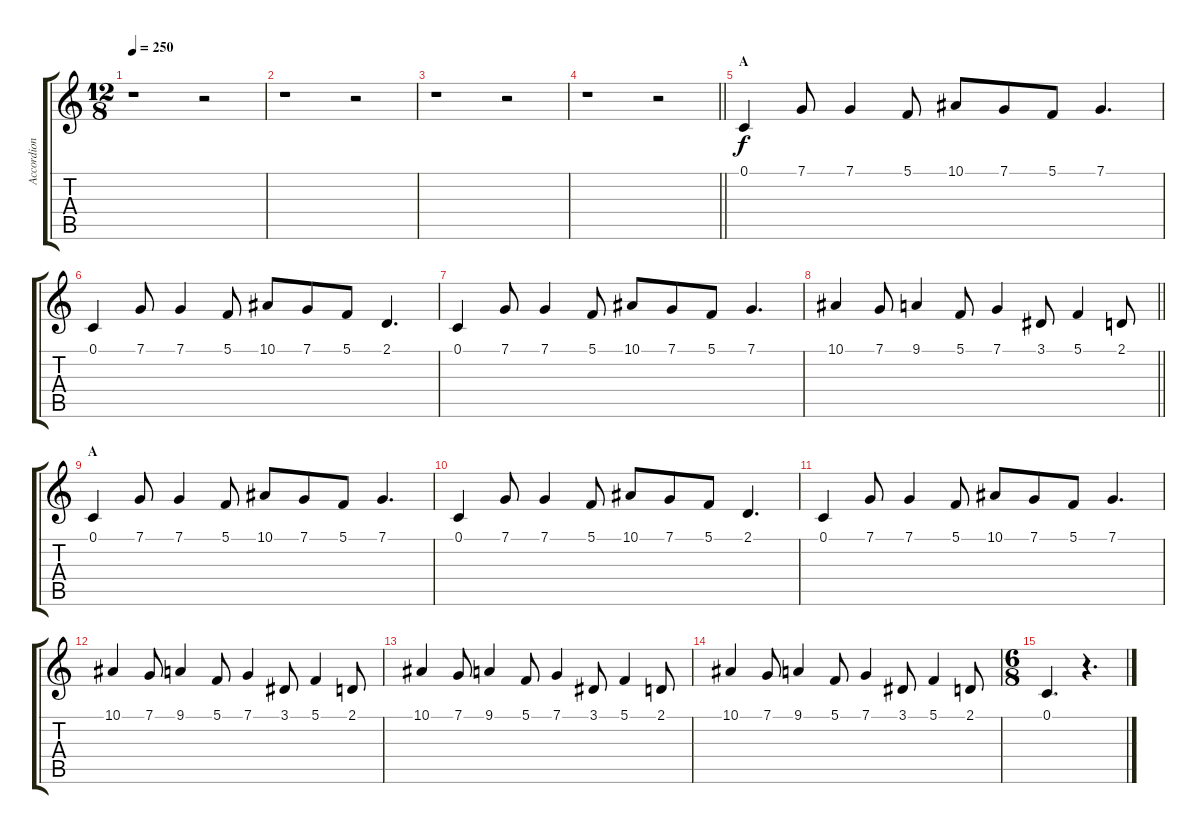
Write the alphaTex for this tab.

\track ("Accordion" "Accordion") {instrument accordion}
\staff {score tabs}
\tuning (C4 G3 Eb3 Bb2 F2 C2) {hide}
\ts (12 8)
\tempo 250
\clef g2
\ks c
r.1{dy f} r.2 |
r.1 r.2 |
r.1 r.2 |
\barLineRight lightlight
r.1 r.2 |
\section ("" "A")
0.1.4 7.1.8 7.1.4 5.1.8 10.1.8 7.1.8 5.1.8 7.1.4{d} |
0.1.4 7.1.8 7.1.4 5.1.8 10.1.8 7.1.8 5.1.8 2.1.4{d} |
0.1.4 7.1.8 7.1.4 5.1.8 10.1.8 7.1.8 5.1.8 7.1.4{d} |
\barLineRight lightlight
10.1.4 7.1.8 9.1.4 5.1.8 7.1.4 3.1.8 5.1.4 2.1.8 |
\section ("" "A")
0.1.4 7.1.8 7.1.4 5.1.8 10.1.8 7.1.8 5.1.8 7.1.4{d} |
0.1.4 7.1.8 7.1.4 5.1.8 10.1.8 7.1.8 5.1.8 2.1.4{d} |
0.1.4 7.1.8 7.1.4 5.1.8 10.1.8 7.1.8 5.1.8 7.1.4{d} |
10.1.4 7.1.8 9.1.4 5.1.8 7.1.4 3.1.8 5.1.4 2.1.8 |
10.1.4 7.1.8 9.1.4 5.1.8 7.1.4 3.1.8 5.1.4 2.1.8 |
10.1.4 7.1.8 9.1.4 5.1.8 7.1.4 3.1.8 5.1.4 2.1.8 |
\ts (6 8)
0.1.4{d} r.4{d}
